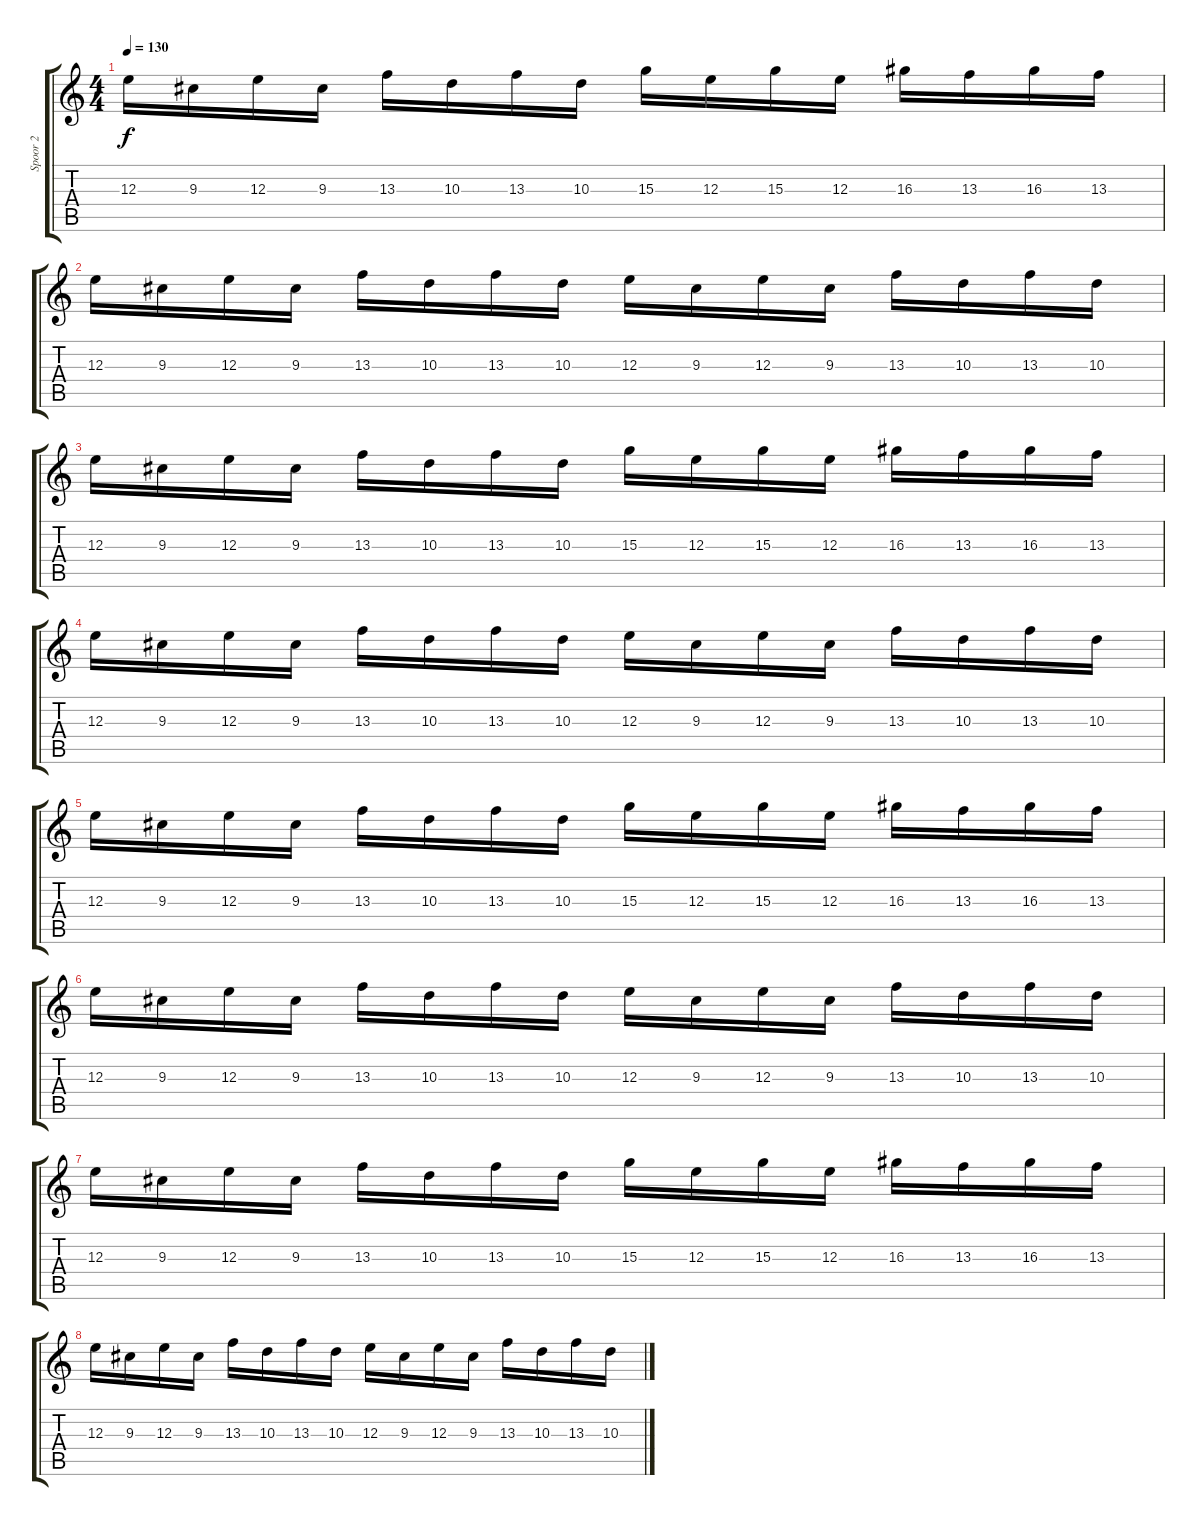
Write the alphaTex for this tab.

\track ("Spoor 2" "Spoor 2") {instrument distortionguitar}
\staff {score tabs}
\tuning (Db4 Ab3 E3 B2 Gb2 B1) {hide}
\ts (4 4)
\tempo 130
\clef g2
\ks c
12.3.16{dy f} 9.3.16 12.3.16 9.3.16 13.3.16 10.3.16 13.3.16 10.3.16 15.3.16 12.3.16 15.3.16 12.3.16 16.3.16 13.3.16 16.3.16 13.3.16 |
12.3.16 9.3.16 12.3.16 9.3.16 13.3.16 10.3.16 13.3.16 10.3.16 12.3.16 9.3.16 12.3.16 9.3.16 13.3.16 10.3.16 13.3.16 10.3.16 |
12.3.16 9.3.16 12.3.16 9.3.16 13.3.16 10.3.16 13.3.16 10.3.16 15.3.16 12.3.16 15.3.16 12.3.16 16.3.16 13.3.16 16.3.16 13.3.16 |
12.3.16 9.3.16 12.3.16 9.3.16 13.3.16 10.3.16 13.3.16 10.3.16 12.3.16 9.3.16 12.3.16 9.3.16 13.3.16 10.3.16 13.3.16 10.3.16 |
12.3.16 9.3.16 12.3.16 9.3.16 13.3.16 10.3.16 13.3.16 10.3.16 15.3.16 12.3.16 15.3.16 12.3.16 16.3.16 13.3.16 16.3.16 13.3.16 |
12.3.16 9.3.16 12.3.16 9.3.16 13.3.16 10.3.16 13.3.16 10.3.16 12.3.16 9.3.16 12.3.16 9.3.16 13.3.16 10.3.16 13.3.16 10.3.16 |
12.3.16 9.3.16 12.3.16 9.3.16 13.3.16 10.3.16 13.3.16 10.3.16 15.3.16 12.3.16 15.3.16 12.3.16 16.3.16 13.3.16 16.3.16 13.3.16 |
12.3.16 9.3.16 12.3.16 9.3.16 13.3.16 10.3.16 13.3.16 10.3.16 12.3.16 9.3.16 12.3.16 9.3.16 13.3.16 10.3.16 13.3.16 10.3.16
